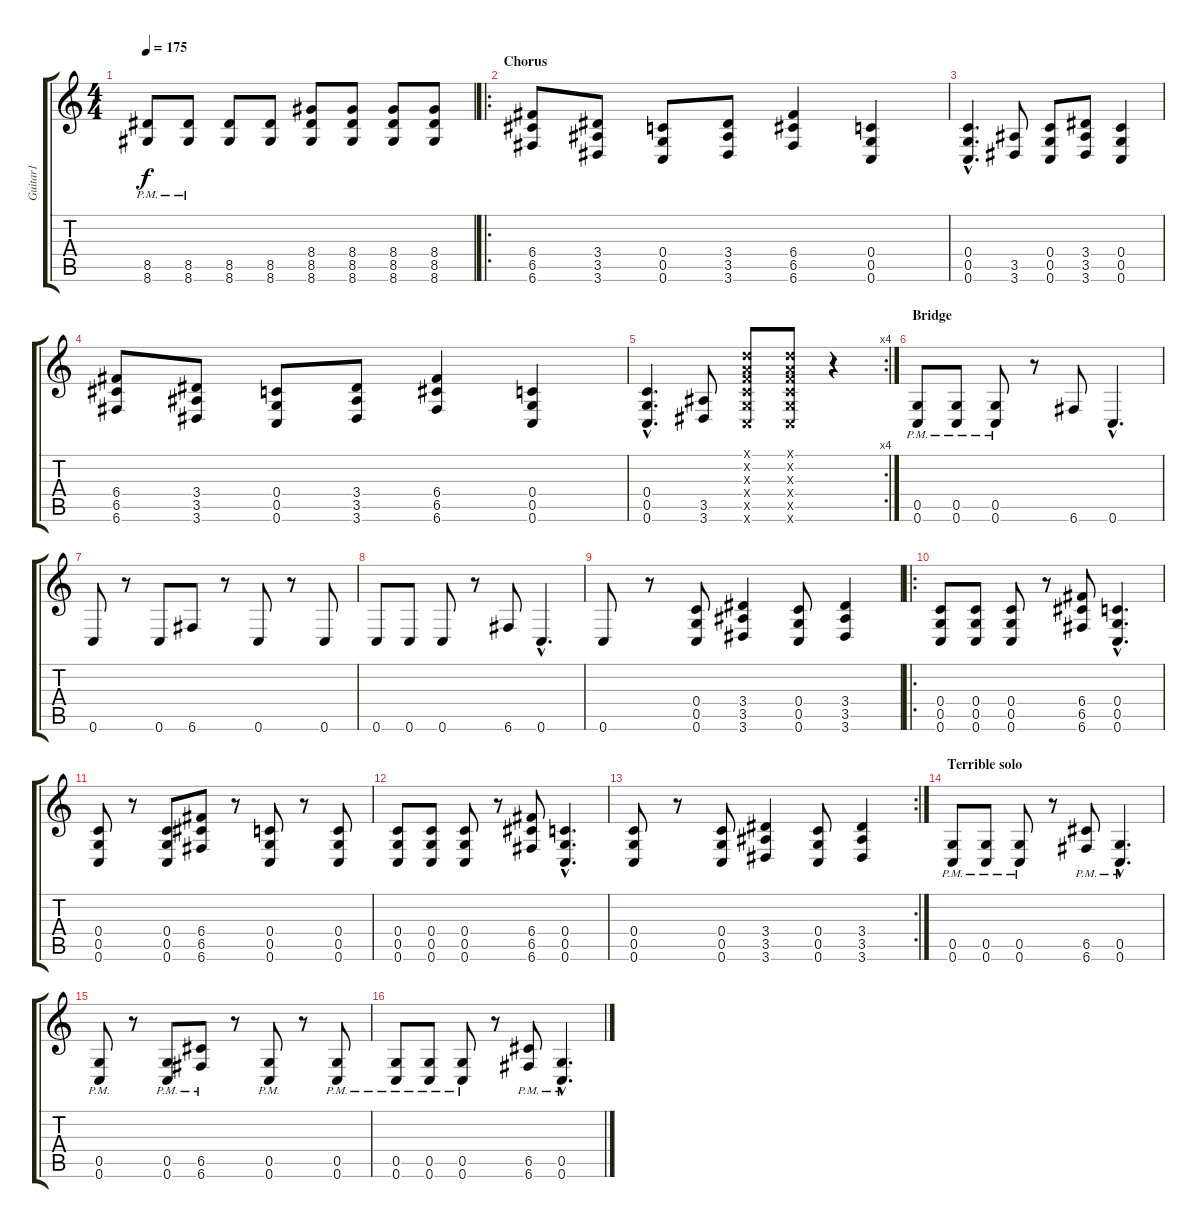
\track ("Guitar1" "Guitar1") {instrument distortionguitar}
\staff {score tabs}
\tuning (D4 A3 F3 C3 G2 C2) {hide}
\ts (4 4)
\tempo 175
\clef g2
\ks c
(8.5{pm} 8.6).8{dy f} (8.5{pm} 8.6).8 (8.5 8.6).8 (8.5 8.6).8 (8.4 8.5 8.6).8 (8.4 8.5 8.6).8 (8.4 8.5 8.6).8 (8.4 8.5 8.6).8 |
\ro
\section ("" "Chorus")
(6.4 6.5 6.6).8 (3.4 3.5 3.6).8 (0.4 0.5 0.6).8 (3.4 3.5 3.6).8 (6.4 6.5 6.6).4 (0.4 0.5 0.6).4 |
(0.4{hac} 0.5{hac} 0.6{hac}).4{d} (3.5 3.6).8 (0.4 0.5 0.6).8 (3.4 3.5 3.6).8 (0.4 0.5 0.6).4 |
(6.4 6.5 6.6).8 (3.4 3.5 3.6).8 (0.4 0.5 0.6).8 (3.4 3.5 3.6).8 (6.4 6.5 6.6).4 (0.4 0.5 0.6).4 |
\rc 4
(0.4{hac} 0.5{hac} 0.6{hac}).4{d} (3.5 3.6).8 (0.1{x} 0.2{x} 0.3{x} 0.4{x} 0.5{x} 0.6{x}).8 (0.1{x} 0.2{x} 0.3{x} 0.4{x} 0.5{x} 0.6{x}).8 r.4 |
\section ("" "Bridge")
(0.5{pm} 0.6{pm}).8 (0.5{pm} 0.6{pm}).8 (0.5{pm} 0.6{pm}).8 r.8 6.6.8{balance 8} 0.6{hac}.4{d} |
0.6.8 r.8 0.6.8 6.6.8 r.8 0.6.8 r.8 0.6.8 |
0.6.8 0.6.8 0.6.8 r.8 6.6.8 0.6{hac}.4{d} |
0.6.8 r.8 (0.4 0.5 0.6).8{balance 6} (3.4 3.5 3.6).4 (0.4 0.5 0.6).8 (3.4 3.5 3.6).4 |
\ro
(0.4 0.5 0.6).8 (0.4 0.5 0.6).8 (0.4 0.5 0.6).8 r.8 (6.4 6.5 6.6).8 (0.4{hac} 0.5{hac} 0.6{hac}).4{d} |
(0.4 0.5 0.6).8 r.8 (0.4 0.5 0.6).8 (6.4 6.5 6.6).8 r.8 (0.4 0.5 0.6).8 r.8 (0.4 0.5 0.6).8 |
(0.4 0.5 0.6).8 (0.4 0.5 0.6).8 (0.4 0.5 0.6).8 r.8 (6.4 6.5 6.6).8 (0.4{hac} 0.5{hac} 0.6{hac}).4{d} |
\rc 2
(0.4 0.5 0.6).8 r.8 (0.4 0.5 0.6).8 (3.4 3.5 3.6).4 (0.4 0.5 0.6).8 (3.4 3.5 3.6).4 |
\section ("" "Terrible solo")
(0.5{pm} 0.6{pm}).8{balance 8} (0.5{pm} 0.6{pm}).8 (0.5{pm} 0.6{pm}).8 r.8 (6.5{pm} 6.6{pm}).8 (0.5{hac pm} 0.6{hac pm}).4{d} |
(0.5{pm} 0.6{pm}).8 r.8 (0.5{pm} 0.6{pm}).8 (6.5{pm} 6.6{pm}).8 r.8 (0.5{pm} 0.6{pm}).8 r.8 (0.5{pm} 0.6{pm}).8 |
(0.5{pm} 0.6{pm}).8 (0.5{pm} 0.6{pm}).8 (0.5{pm} 0.6{pm}).8 r.8 (6.5{pm} 6.6{pm}).8 (0.5{hac pm} 0.6{hac pm}).4{d}
